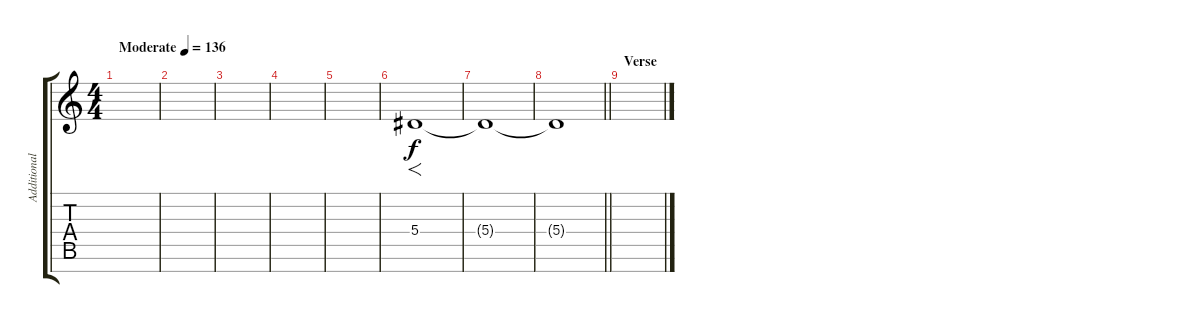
\track ("Additional keyboards" "Additional") {instrument choiraahs}
\staff {score tabs}
\tuning (C5 G4 Eb4 Bb3 F3 C3 G2) {hide}
\ts (4 4)
\tempo (136 "Moderate")
\clef g2
\ks c
|
|
|
|
|
5.4.1{f} |
5.4{t}.1 |
\barLineRight lightlight
5.4{t}.1{volume 0} |
\section ("" "Verse")
